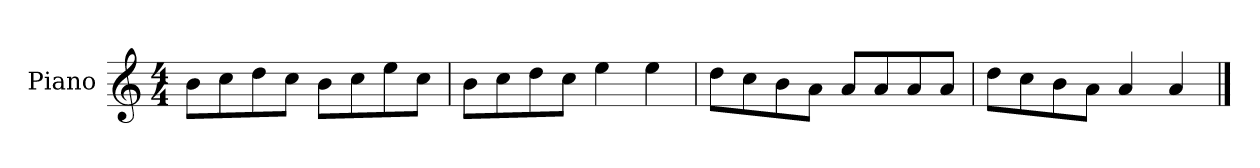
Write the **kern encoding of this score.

**kern
*part1
*staff1
*I"Piano
*I'P-no
*clefG2
*k[]
*M4/4
*MM90
=1
8b\L
8cc\
8dd\
8cc\J
8b\L
8cc\
8ee\
8cc\J
=2
8b\L
8cc\
8dd\
8cc\J
4ee\
4ee\
=3
8dd\L
8cc\
8b\
8a\J
8a/L
8a/
8a/
8a/J
=4
8dd\L
8cc\
8b\
8a\J
4a/
4a/
==
*-
